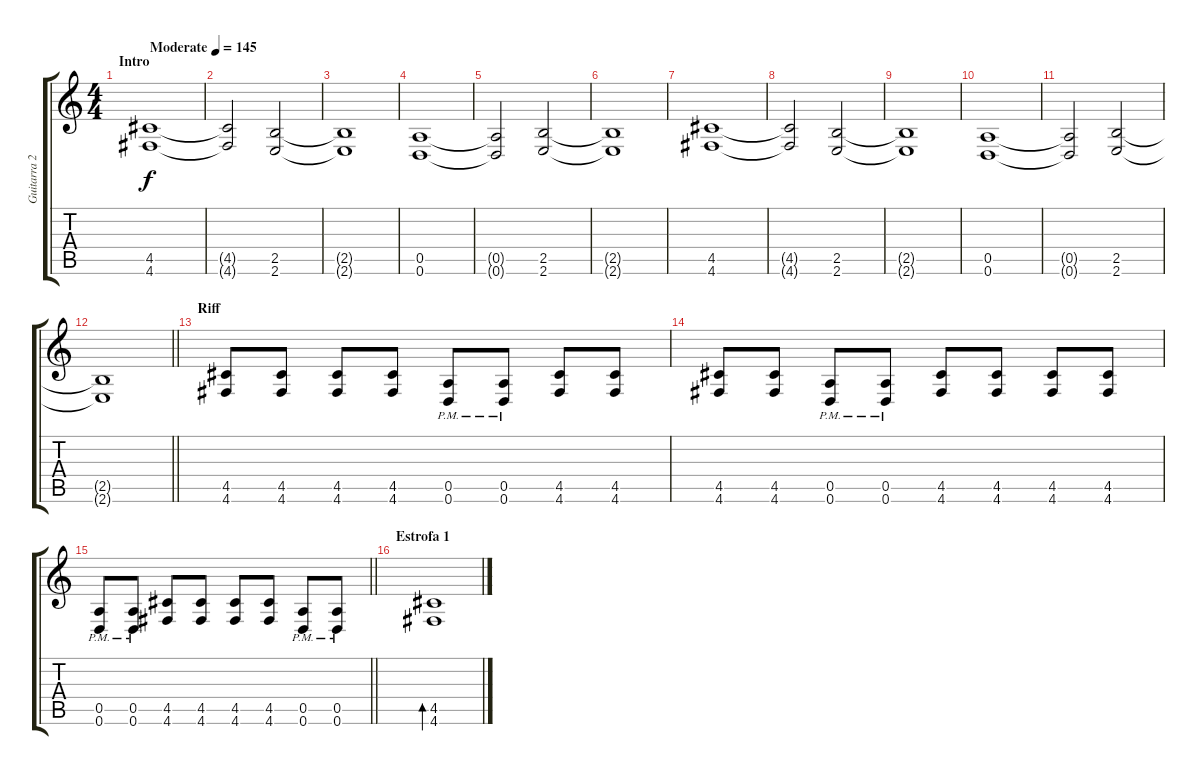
\track ("Guitarra 2" "Guitarra 2") {instrument distortionguitar}
\staff {score tabs}
\tuning (E4 B3 G3 D3 A2 D2) {hide}
\ts (4 4)
\section ("" "Intro")
\tempo (145 "Moderate")
\clef g2
\ks c
(4.5 4.6).1{dy f instrument distortionguitar} |
(4.5{t} 4.6{t}).2 (2.5 2.6).2 |
(2.5{t} 2.6{t}).1 |
(0.5 0.6).1 |
(0.5{t} 0.6{t}).2 (2.5 2.6).2 |
(2.5{t} 2.6{t}).1 |
(4.5 4.6).1 |
(4.5{t} 4.6{t}).2 (2.5 2.6).2 |
(2.5{t} 2.6{t}).1 |
(0.5 0.6).1 |
(0.5{t} 0.6{t}).2 (2.5 2.6).2 |
\barLineRight lightlight
(2.5{t} 2.6{t}).1 |
\section ("" "Riff")
(4.5 4.6).8 (4.5 4.6).8 (4.5 4.6).8 (4.5 4.6).8 (0.5{pm} 0.6{pm}).8 (0.5{pm} 0.6{pm}).8 (4.5 4.6).8 (4.5 4.6).8 |
(4.5 4.6).8 (4.5 4.6).8 (0.5{pm} 0.6{pm}).8 (0.5{pm} 0.6{pm}).8 (4.5 4.6).8 (4.5 4.6).8 (4.5 4.6).8 (4.5 4.6).8 |
\barLineRight lightlight
(0.5{pm} 0.6{pm}).8 (0.5{pm} 0.6{pm}).8 (4.5 4.6).8 (4.5 4.6).8 (4.5 4.6).8 (4.5 4.6).8 (0.5{pm} 0.6{pm}).8 (0.5{pm} 0.6{pm}).8 |
\section ("" "Estrofa 1")
(4.5 4.6).1{bd 480 instrument electricguitarjazz}
